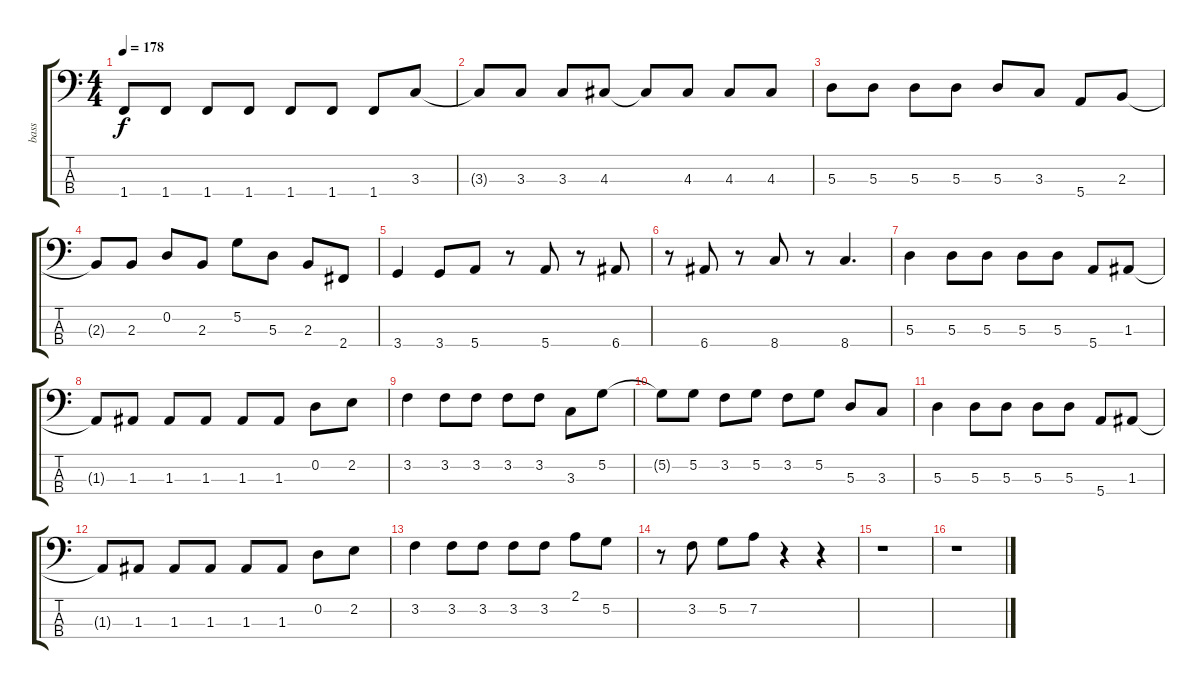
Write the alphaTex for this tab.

\track ("bass" "bass") {instrument electricbassfinger}
\staff {score tabs}
\tuning (G2 D2 A1 E1) {hide}
\ts (4 4)
\tempo 178
\clef f4
\ks c
1.4.8{dy f} 1.4.8 1.4.8 1.4.8 1.4.8 1.4.8 1.4.8 3.3.8 |
3.3{t}.8 3.3.8 3.3.8 4.3.8 4.3{t}.8 4.3.8 4.3.8 4.3.8 |
5.3.8 5.3.8 5.3.8 5.3.8 5.3.8 3.3.8 5.4.8 2.3.8 |
2.3{t}.8 2.3.8 0.2.8 2.3.8 5.2.8 5.3.8 2.3.8 2.4.8 |
3.4.4 3.4.8 5.4.8 r.8 5.4.8 r.8 6.4.8 |
r.8 6.4.8 r.8 8.4.8 r.8 8.4.4{d} |
5.3.4 5.3.8 5.3.8 5.3.8 5.3.8 5.4.8 1.3.8 |
1.3{t}.8 1.3.8 1.3.8 1.3.8 1.3.8 1.3.8 0.2.8 2.2.8 |
3.2.4 3.2.8 3.2.8 3.2.8 3.2.8 3.3.8 5.2.8 |
5.2{t}.8 5.2.8 3.2.8 5.2.8 3.2.8 5.2.8 5.3.8 3.3.8 |
5.3.4 5.3.8 5.3.8 5.3.8 5.3.8 5.4.8 1.3.8 |
1.3{t}.8 1.3.8 1.3.8 1.3.8 1.3.8 1.3.8 0.2.8 2.2.8 |
3.2.4 3.2.8 3.2.8 3.2.8 3.2.8 2.1.8 5.2.8 |
r.8 3.2.8 5.2.8 7.2.8 r.4 r.4 |
r.1 |
r.1
